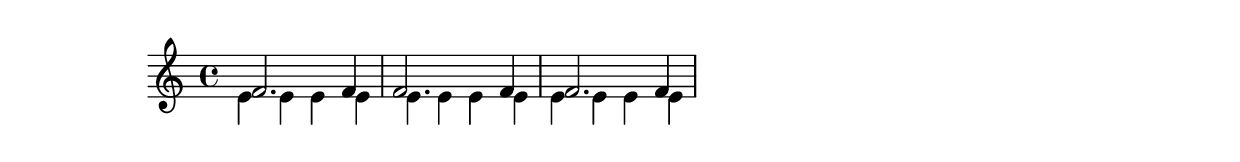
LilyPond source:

%% DO NOT EDIT this file manually; it is automatically
%% generated from LSR http://lsr.dsi.unimi.it
%% Make any changes in LSR itself, or in Documentation/snippets/new/ ,
%% and then run scripts/auxiliar/makelsr.py
%%
%% This file is in the public domain.
\version "2.17.15"

\header {
  lsrtags = "rhythms, simultaneous-notes, tweaks-and-overrides"

  texidoc = "
When a dotted note in the upper voice is moved to avoid a collision
with a note in another voice, the default is to move the upper note to
the right.  This behaviour can be over-ridden by using the
@code{prefer-dotted-right} property of @code{NoteCollision}.

"
  doctitle = "Moving dotted notes in polyphony"
} % begin verbatim


\new Staff \relative c' <<
  { f2. f4
    \override Staff.NoteCollision.prefer-dotted-right = ##f
    f2. f4
    \override Staff.NoteCollision.prefer-dotted-right = ##t
    f2. f4
  }
  \\
  { e4 e e e e e e e e e e e}
>>
